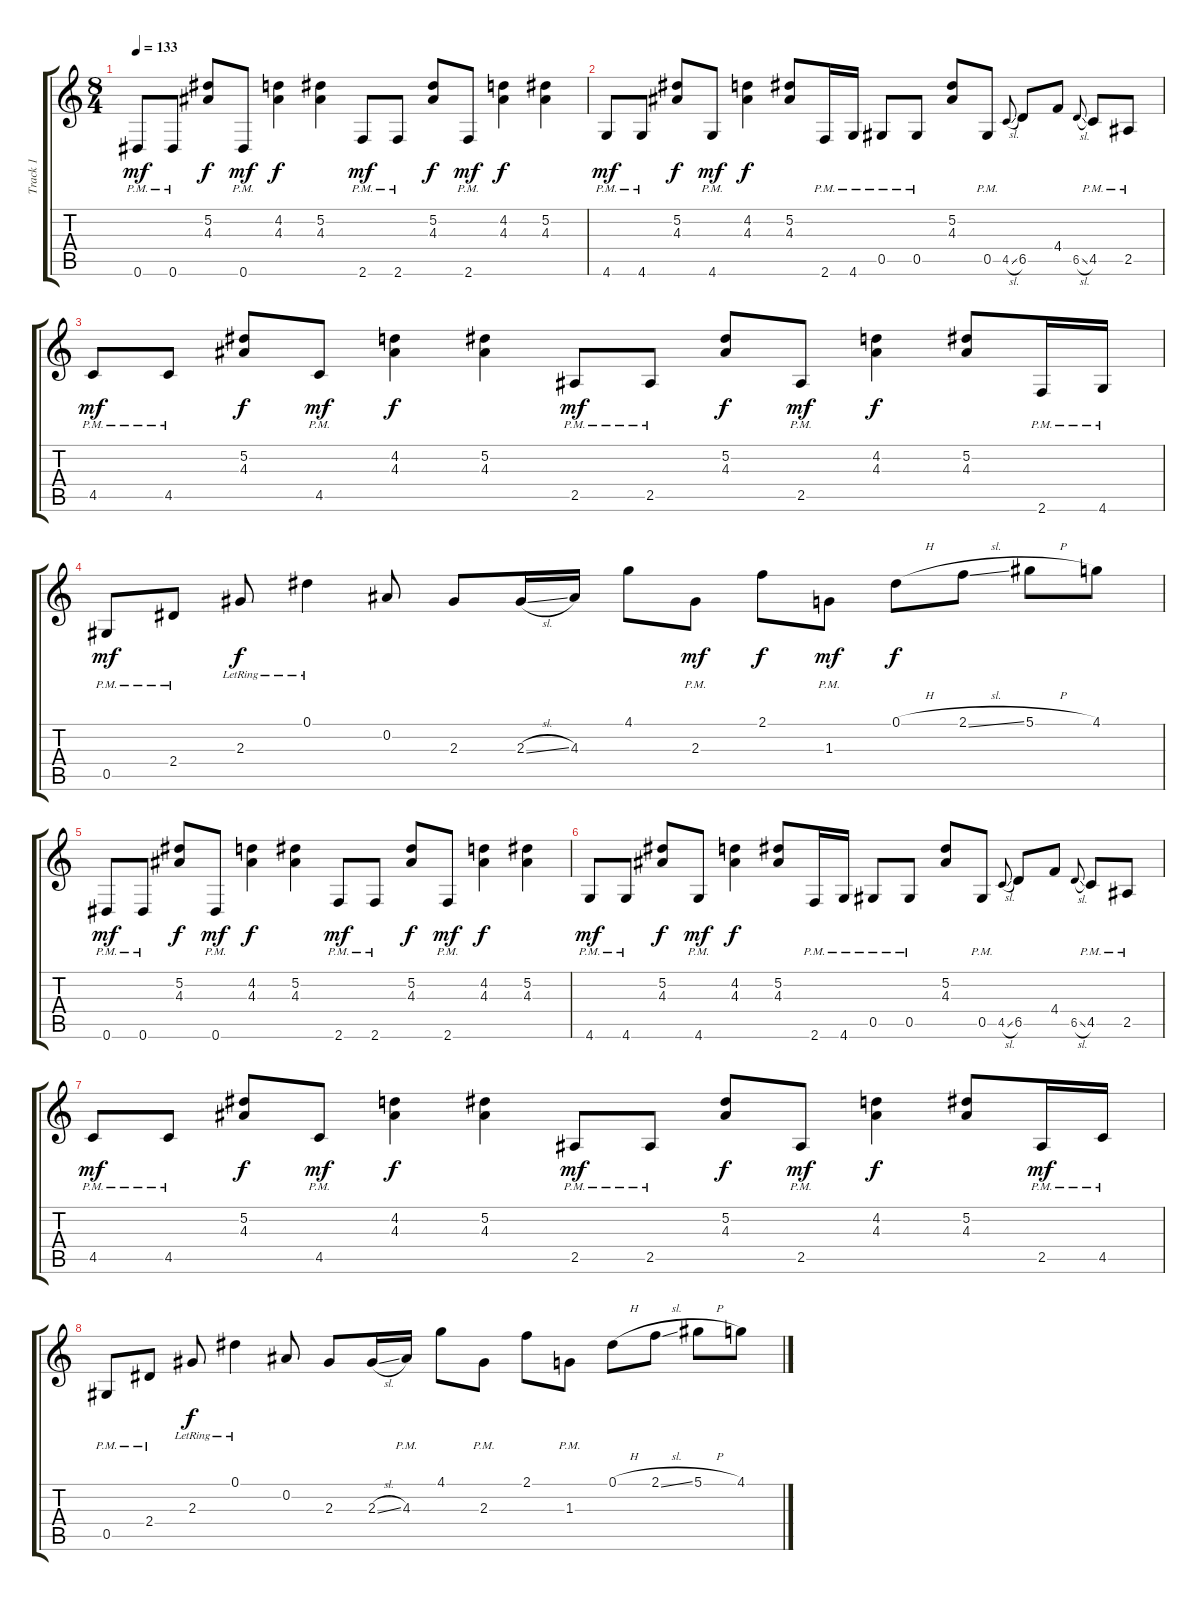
\track ("Track 1" "Track 1") {instrument overdrivenguitar}
\staff {score tabs}
\tuning (Eb4 Bb3 Gb3 Db3 Ab2 Eb2) {hide}
\ts (8 4)
\tempo 133
\clef g2
\ks c
0.6{pm}.8{dy mf} 0.6{pm}.8 (5.2 4.3).8{dy f} 0.6{pm}.8{dy mf} (4.2 4.3).4{dy f} (5.2 4.3).4 2.6{pm}.8{dy mf} 2.6{pm}.8 (5.2 4.3).8{dy f} 2.6{pm}.8{dy mf} (4.2 4.3).4{dy f} (5.2 4.3).4 |
4.6{pm}.8{dy mf} 4.6{pm}.8 (5.2 4.3).8{dy f} 4.6{pm}.8{dy mf} (4.2 4.3).4{dy f} (5.2 4.3).8 2.6{pm}.16 4.6{pm}.16 0.5{pm}.8 0.5{pm}.8 (5.2 4.3).8 0.5{pm}.8 4.5{sl}.8{gr onbeat} 6.5.8 4.4.8 6.5{sl}.8{gr onbeat} 4.5{pm}.8 2.5{pm}.8 |
4.5{pm}.8{dy mf} 4.5{pm}.8 (5.2 4.3).8{dy f} 4.5{pm}.8{dy mf} (4.2 4.3).4{dy f} (5.2 4.3).4 2.5{pm}.8{dy mf} 2.5{pm}.8 (5.2 4.3).8{dy f} 2.5{pm}.8{dy mf} (4.2 4.3).4{dy f} (5.2 4.3).8 2.6{pm}.16 4.6{pm}.16 |
0.5{pm}.8{dy mf} 2.4{pm}.8 2.3{lr}.8{dy f} 0.1{lr}.4 0.2.8 2.3.8 2.3{sl}.16 4.3.16 4.1.8 2.3{pm}.8{dy mf} 2.1.8{dy f} 1.3{pm}.8{dy mf} 0.1{h}.8{dy f} 2.1{sl}.8 5.1{h}.8 4.1.8 |
0.6{pm}.8{dy mf} 0.6{pm}.8 (5.2 4.3).8{dy f} 0.6{pm}.8{dy mf} (4.2 4.3).4{dy f} (5.2 4.3).4 2.6{pm}.8{dy mf} 2.6{pm}.8 (5.2 4.3).8{dy f} 2.6{pm}.8{dy mf} (4.2 4.3).4{dy f} (5.2 4.3).4 |
4.6{pm}.8{dy mf} 4.6{pm}.8 (5.2 4.3).8{dy f} 4.6{pm}.8{dy mf} (4.2 4.3).4{dy f} (5.2 4.3).8 2.6{pm}.16 4.6{pm}.16 0.5{pm}.8 0.5{pm}.8 (5.2 4.3).8 0.5{pm}.8 4.5{sl}.8{gr onbeat} 6.5.8 4.4.8 6.5{sl}.8{gr onbeat} 4.5{pm}.8 2.5{pm}.8 |
4.5{pm}.8{dy mf} 4.5{pm}.8 (5.2 4.3).8{dy f} 4.5{pm}.8{dy mf} (4.2 4.3).4{dy f} (5.2 4.3).4 2.5{pm}.8{dy mf} 2.5{pm}.8 (5.2 4.3).8{dy f} 2.5{pm}.8{dy mf} (4.2 4.3).4{dy f} (5.2 4.3).8 2.5{pm}.16{dy mf} 4.5{pm}.16 |
0.5{pm}.8 2.4{pm}.8 2.3{lr}.8{dy f} 0.1{lr}.4 0.2.8 2.3.8 2.3{sl}.16 4.3{pm}.16 4.1.8 2.3{pm}.8 2.1.8 1.3{pm}.8 0.1{h}.8 2.1{sl}.8 5.1{h}.8 4.1.8
